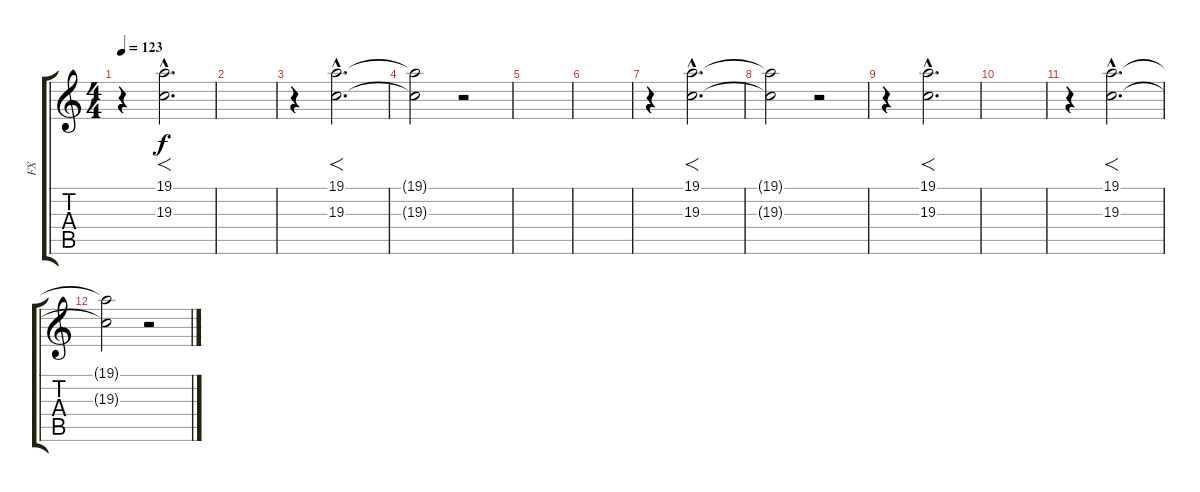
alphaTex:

\track ("FX" "FX") {instrument reversecymbal}
\staff {score tabs}
\tuning (D4 A3 F3 C3 G2 C2) {hide}
\ts (4 4)
\tempo 123
\clef g2
\ks c
r.4{dy f} (19.1{hac} 19.3{hac}).2{f d} |
|
r.4 (19.1{hac} 19.3{hac}).2{f d} |
(19.1{t} 19.3{t}).2 r.2 |
|
|
r.4 (19.1{hac} 19.3{hac}).2{f d} |
(19.1{t} 19.3{t}).2 r.2 |
r.4 (19.1{hac} 19.3{hac}).2{f d} |
|
r.4 (19.1{hac} 19.3{hac}).2{f d} |
(19.1{t} 19.3{t}).2 r.2
